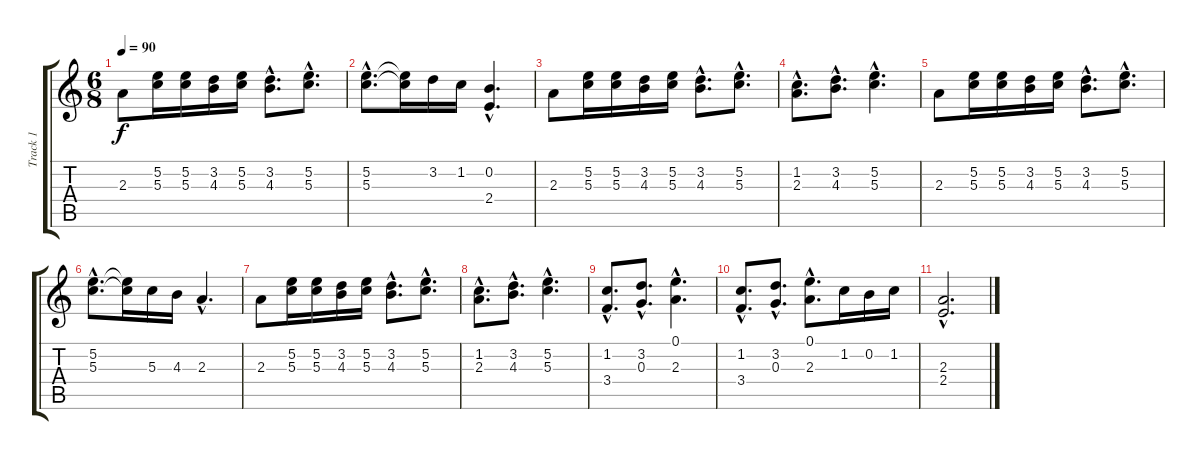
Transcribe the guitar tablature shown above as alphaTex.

\track ("Track 1" "Track 1") {instrument acousticguitarsteel}
\staff {score tabs}
\tuning (E4 B3 G3 D3 A2 E2) {hide}
\ts (6 8)
\tempo 90
\clef g2
\ks c
2.3.8{dy f} (5.2 5.3).16 (5.2 5.3).16 (3.2 4.3).16 (5.2 5.3).16 (3.2{hac} 4.3{hac}).8{d} (5.2{hac} 5.3{hac}).8{d} |
(5.2{hac} 5.3{hac}).8{d} (5.2{t} 5.3{t}).16 3.2.16 1.2.16 (0.2{hac} 2.4{hac}).4{d} |
2.3.8 (5.2 5.3).16 (5.2 5.3).16 (3.2 4.3).16 (5.2 5.3).16 (3.2{hac} 4.3{hac}).8{d} (5.2{hac} 5.3{hac}).8{d} |
(1.2{hac} 2.3{hac}).8{d} (3.2{hac} 4.3{hac}).8{d} (5.2{hac} 5.3{hac}).4{d} |
2.3.8 (5.2 5.3).16 (5.2 5.3).16 (3.2 4.3).16 (5.2 5.3).16 (3.2{hac} 4.3{hac}).8{d} (5.2{hac} 5.3{hac}).8{d} |
(5.2{hac} 5.3{hac}).8{d} (5.2{t} 5.3{t}).16 5.3.16 4.3.16 2.3{hac}.4{d} |
2.3.8 (5.2 5.3).16 (5.2 5.3).16 (3.2 4.3).16 (5.2 5.3).16 (3.2{hac} 4.3{hac}).8{d} (5.2{hac} 5.3{hac}).8{d} |
(1.2{hac} 2.3{hac}).8{d} (3.2{hac} 4.3{hac}).8{d} (5.2{hac} 5.3{hac}).4{d} |
(1.2{hac} 3.4{hac}).8{d} (3.2{hac} 0.3{hac}).8{d} (0.1{hac} 2.3{hac}).4{d} |
(1.2{hac} 3.4{hac}).8{d} (3.2{hac} 0.3{hac}).8{d} (0.1{hac} 2.3{hac}).8{d} 1.2.16 0.2.16 1.2.16 |
(2.3{hac} 2.4{hac}).2{d}
